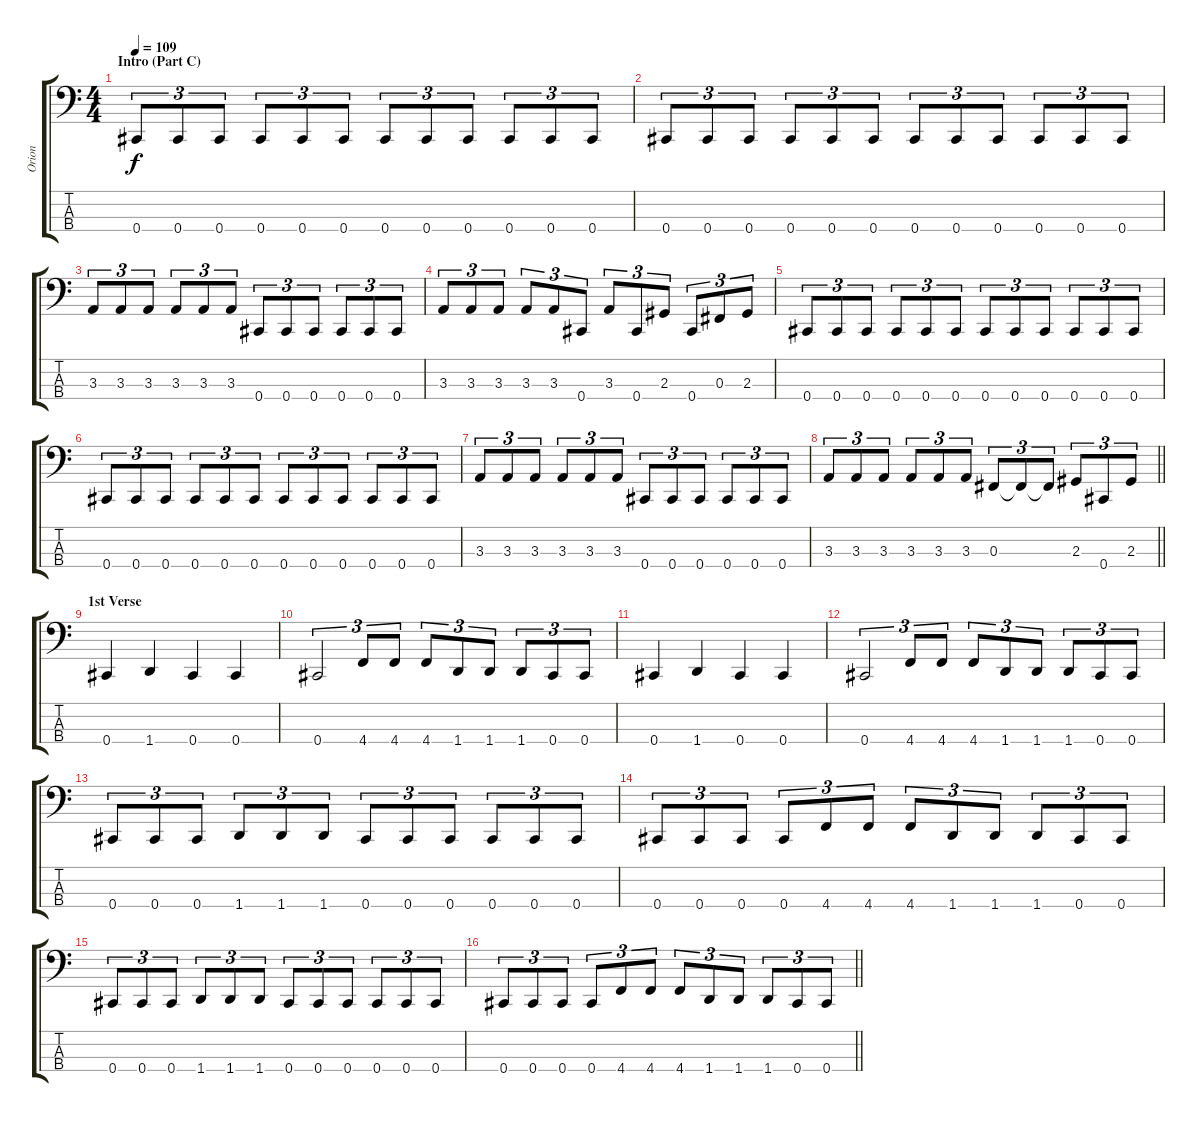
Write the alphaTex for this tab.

\track ("Orion" "Orion") {instrument electricbassfinger}
\staff {score tabs}
\tuning (E2 B1 Gb1 Db1) {hide}
\ts (4 4)
\section ("" "Intro (Part C)")
\tempo 109
\clef f4
\ks c
0.4.8{tu (3 2) dy f} 0.4.8{tu (3 2)} 0.4.8{tu (3 2)} 0.4.8{tu (3 2)} 0.4.8{tu (3 2)} 0.4.8{tu (3 2)} 0.4.8{tu (3 2)} 0.4.8{tu (3 2)} 0.4.8{tu (3 2)} 0.4.8{tu (3 2)} 0.4.8{tu (3 2)} 0.4.8{tu (3 2)} |
0.4.8{tu (3 2)} 0.4.8{tu (3 2)} 0.4.8{tu (3 2)} 0.4.8{tu (3 2)} 0.4.8{tu (3 2)} 0.4.8{tu (3 2)} 0.4.8{tu (3 2)} 0.4.8{tu (3 2)} 0.4.8{tu (3 2)} 0.4.8{tu (3 2)} 0.4.8{tu (3 2)} 0.4.8{tu (3 2)} |
3.3.8{tu (3 2)} 3.3.8{tu (3 2)} 3.3.8{tu (3 2)} 3.3.8{tu (3 2)} 3.3.8{tu (3 2)} 3.3.8{tu (3 2)} 0.4.8{tu (3 2)} 0.4.8{tu (3 2)} 0.4.8{tu (3 2)} 0.4.8{tu (3 2)} 0.4.8{tu (3 2)} 0.4.8{tu (3 2)} |
3.3.8{tu (3 2)} 3.3.8{tu (3 2)} 3.3.8{tu (3 2)} 3.3.8{tu (3 2)} 3.3.8{tu (3 2)} 0.4.8{tu (3 2)} 3.3.8{tu (3 2)} 0.4.8{tu (3 2)} 2.3.8{tu (3 2)} 0.4.8{tu (3 2)} 0.3.8{tu (3 2)} 2.3.8{tu (3 2)} |
0.4.8{tu (3 2)} 0.4.8{tu (3 2)} 0.4.8{tu (3 2)} 0.4.8{tu (3 2)} 0.4.8{tu (3 2)} 0.4.8{tu (3 2)} 0.4.8{tu (3 2)} 0.4.8{tu (3 2)} 0.4.8{tu (3 2)} 0.4.8{tu (3 2)} 0.4.8{tu (3 2)} 0.4.8{tu (3 2)} |
0.4.8{tu (3 2)} 0.4.8{tu (3 2)} 0.4.8{tu (3 2)} 0.4.8{tu (3 2)} 0.4.8{tu (3 2)} 0.4.8{tu (3 2)} 0.4.8{tu (3 2)} 0.4.8{tu (3 2)} 0.4.8{tu (3 2)} 0.4.8{tu (3 2)} 0.4.8{tu (3 2)} 0.4.8{tu (3 2)} |
3.3.8{tu (3 2)} 3.3.8{tu (3 2)} 3.3.8{tu (3 2)} 3.3.8{tu (3 2)} 3.3.8{tu (3 2)} 3.3.8{tu (3 2)} 0.4.8{tu (3 2)} 0.4.8{tu (3 2)} 0.4.8{tu (3 2)} 0.4.8{tu (3 2)} 0.4.8{tu (3 2)} 0.4.8{tu (3 2)} |
\barLineRight lightlight
3.3.8{tu (3 2)} 3.3.8{tu (3 2)} 3.3.8{tu (3 2)} 3.3.8{tu (3 2)} 3.3.8{tu (3 2)} 3.3.8{tu (3 2)} 0.3.8{tu (3 2)} 0.3{t}.8{tu (3 2)} 0.3{t}.8{tu (3 2)} 2.3.8{tu (3 2)} 0.4.8{tu (3 2)} 2.3.8{tu (3 2)} |
\section ("" "1st Verse")
0.4.4 1.4.4 0.4.4 0.4.4 |
0.4.2{tu (3 2)} 4.4.8{tu (3 2)} 4.4.8{tu (3 2)} 4.4.8{tu (3 2)} 1.4.8{tu (3 2)} 1.4.8{tu (3 2)} 1.4.8{tu (3 2)} 0.4.8{tu (3 2)} 0.4.8{tu (3 2)} |
0.4.4 1.4.4 0.4.4 0.4.4 |
0.4.2{tu (3 2)} 4.4.8{tu (3 2)} 4.4.8{tu (3 2)} 4.4.8{tu (3 2)} 1.4.8{tu (3 2)} 1.4.8{tu (3 2)} 1.4.8{tu (3 2)} 0.4.8{tu (3 2)} 0.4.8{tu (3 2)} |
0.4.8{tu (3 2)} 0.4.8{tu (3 2)} 0.4.8{tu (3 2)} 1.4.8{tu (3 2)} 1.4.8{tu (3 2)} 1.4.8{tu (3 2)} 0.4.8{tu (3 2)} 0.4.8{tu (3 2)} 0.4.8{tu (3 2)} 0.4.8{tu (3 2)} 0.4.8{tu (3 2)} 0.4.8{tu (3 2)} |
0.4.8{tu (3 2)} 0.4.8{tu (3 2)} 0.4.8{tu (3 2)} 0.4.8{tu (3 2)} 4.4.8{tu (3 2)} 4.4.8{tu (3 2)} 4.4.8{tu (3 2)} 1.4.8{tu (3 2)} 1.4.8{tu (3 2)} 1.4.8{tu (3 2)} 0.4.8{tu (3 2)} 0.4.8{tu (3 2)} |
0.4.8{tu (3 2)} 0.4.8{tu (3 2)} 0.4.8{tu (3 2)} 1.4.8{tu (3 2)} 1.4.8{tu (3 2)} 1.4.8{tu (3 2)} 0.4.8{tu (3 2)} 0.4.8{tu (3 2)} 0.4.8{tu (3 2)} 0.4.8{tu (3 2)} 0.4.8{tu (3 2)} 0.4.8{tu (3 2)} |
\barLineRight lightlight
0.4.8{tu (3 2)} 0.4.8{tu (3 2)} 0.4.8{tu (3 2)} 0.4.8{tu (3 2)} 4.4.8{tu (3 2)} 4.4.8{tu (3 2)} 4.4.8{tu (3 2)} 1.4.8{tu (3 2)} 1.4.8{tu (3 2)} 1.4.8{tu (3 2)} 0.4.8{tu (3 2)} 0.4.8{tu (3 2)}
